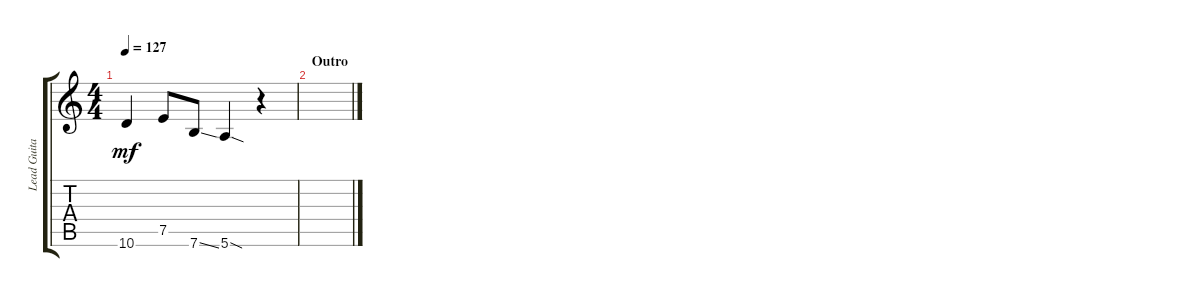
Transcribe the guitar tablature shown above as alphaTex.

\track ("Lead Guitar" "Lead Guita") {instrument distortionguitar}
\staff {score tabs}
\tuning (E4 B3 G3 D3 A2 E2) {hide}
\ts (4 4)
\tempo 127
\clef g2
\ks c
10.6.4{dy mf} 7.5.8 7.6{ss}.8 5.6{sod}.4 r.4 |
\section ("" "Outro")
